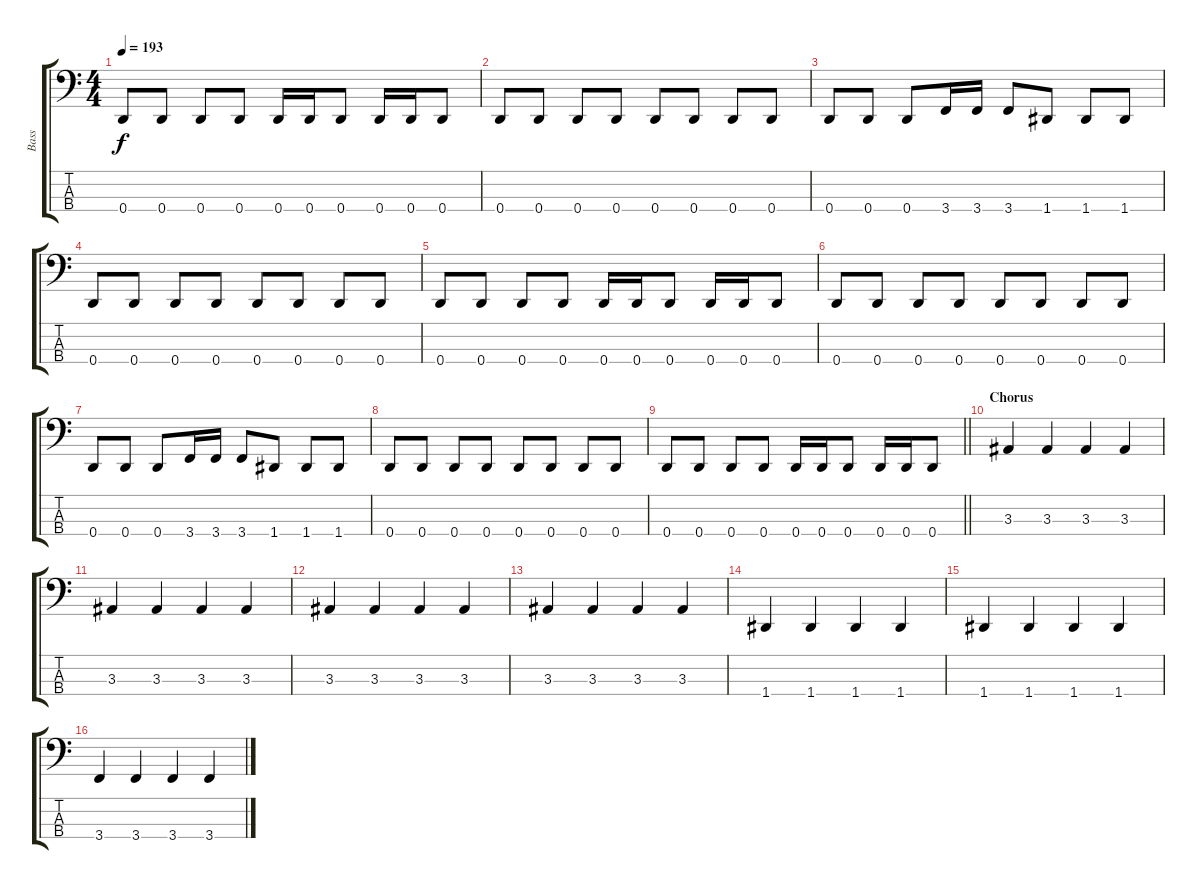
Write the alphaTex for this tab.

\track ("Bass" "Bass") {instrument electricbassfinger}
\staff {score tabs}
\tuning (F2 C2 G1 D1) {hide}
\ts (4 4)
\tempo 193
\clef f4
\ks c
0.4.8{dy f} 0.4.8 0.4.8 0.4.8 0.4.16 0.4.16 0.4.8 0.4.16 0.4.16 0.4.8 |
0.4.8 0.4.8 0.4.8 0.4.8 0.4.8 0.4.8 0.4.8 0.4.8 |
0.4.8 0.4.8 0.4.8 3.4.16 3.4.16 3.4.8 1.4.8 1.4.8 1.4.8 |
0.4.8 0.4.8 0.4.8 0.4.8 0.4.8 0.4.8 0.4.8 0.4.8 |
0.4.8 0.4.8 0.4.8 0.4.8 0.4.16 0.4.16 0.4.8 0.4.16 0.4.16 0.4.8 |
0.4.8 0.4.8 0.4.8 0.4.8 0.4.8 0.4.8 0.4.8 0.4.8 |
0.4.8 0.4.8 0.4.8 3.4.16 3.4.16 3.4.8 1.4.8 1.4.8 1.4.8 |
0.4.8 0.4.8 0.4.8 0.4.8 0.4.8 0.4.8 0.4.8 0.4.8 |
\barLineRight lightlight
0.4.8 0.4.8 0.4.8 0.4.8 0.4.16 0.4.16 0.4.8 0.4.16 0.4.16 0.4.8 |
\section ("" "Chorus")
3.3.4 3.3.4 3.3.4 3.3.4 |
3.3.4 3.3.4 3.3.4 3.3.4 |
3.3.4 3.3.4 3.3.4 3.3.4 |
3.3.4 3.3.4 3.3.4 3.3.4 |
1.4.4 1.4.4 1.4.4 1.4.4 |
1.4.4 1.4.4 1.4.4 1.4.4 |
3.4.4 3.4.4 3.4.4 3.4.4
